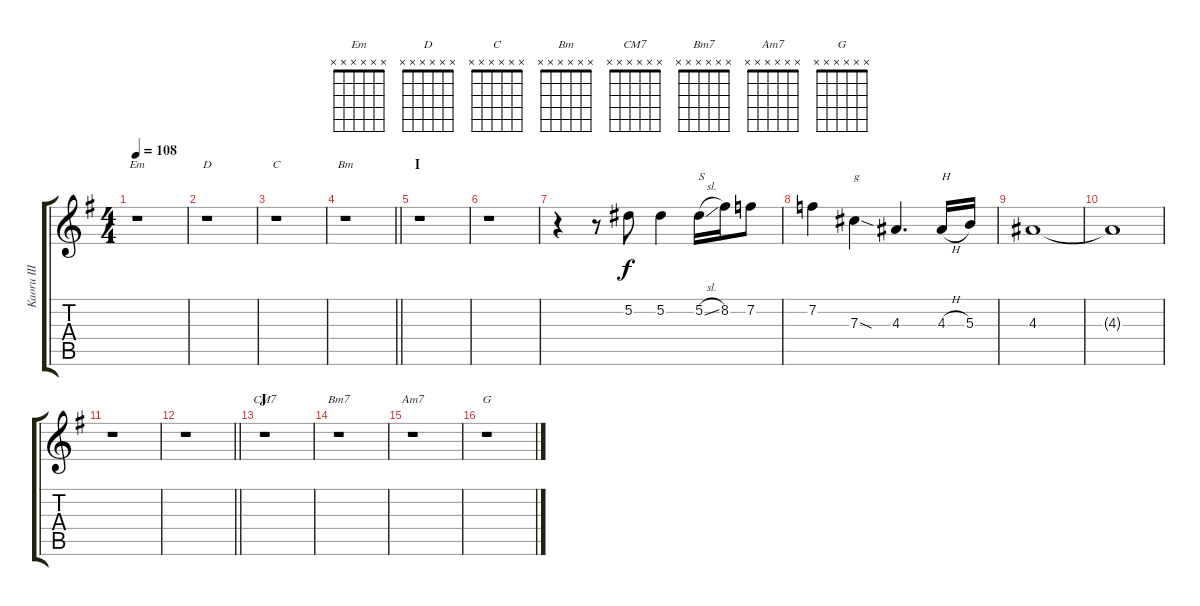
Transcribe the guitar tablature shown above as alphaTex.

\track ("Kaoru III" "Kaoru III") {instrument overdrivenguitar}
\staff {score tabs}
\tuning (Eb4 Bb3 Gb3 Db3 Ab2 Db2) {hide}
\chord ("Em" x x x x x x)
\chord ("D" x x x x x x)
\chord ("C" x x x x x x)
\chord ("Bm" x x x x x x)
\chord ("CM7" x x x x x x)
\chord ("Bm7" x x x x x x)
\chord ("Am7" x x x x x x)
\chord ("G" x x x x x x)
\ts (4 4)
\tempo 108
\clef g2
\ks eminor
r.1{ch "Em" dy f} |
r.1{ch "D"} |
r.1{ch "C"} |
\barLineRight lightlight
r.1{ch "Bm"} |
\section ("" "I")
r.1 |
r.1 |
r.4 r.8 5.2.8 5.2.4 5.2{sl}.16{txt "S"} 8.2.16 7.2.8 |
7.2.4 7.3{sod}.4{txt "g"} 4.3.4{d} 4.3{h}.16{txt "H"} 5.3.16 |
4.3.1 |
4.3{t}.1 |
r.1 |
\barLineRight lightlight
r.1 |
\section ("" "J")
r.1{ch "CM7"} |
r.1{ch "Bm7"} |
r.1{ch "Am7"} |
r.1{ch "G"}
